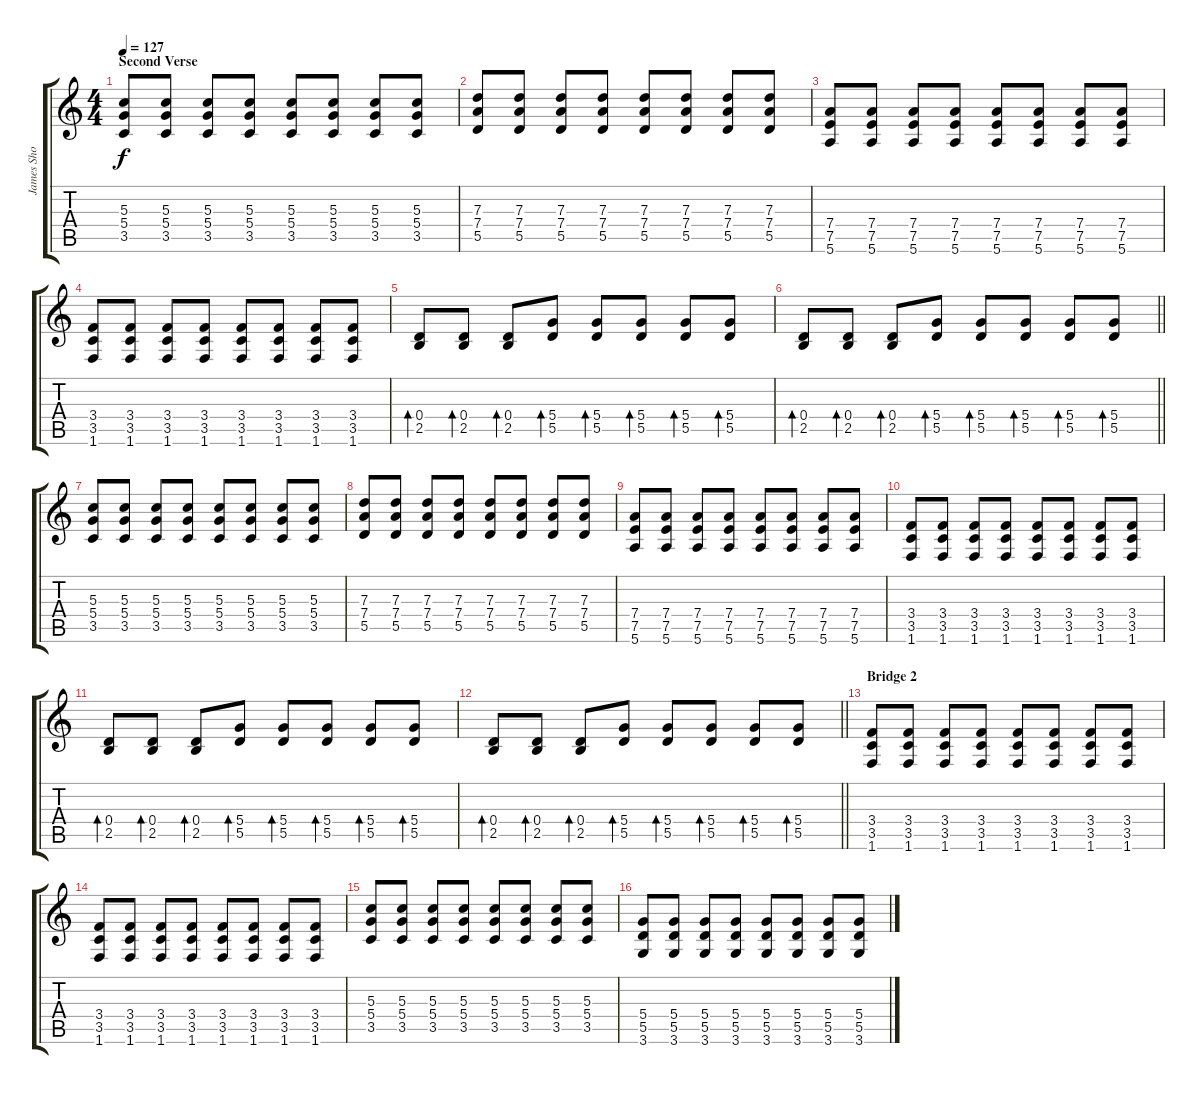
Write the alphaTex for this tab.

\track ("James Sho" "James Sho") {instrument overdrivenguitar}
\staff {score tabs}
\tuning (E4 B3 G3 D3 A2 E2) {hide}
\ts (4 4)
\section ("" "Second Verse ")
\tempo 127
\clef g2
\ks c
(5.3 5.4 3.5).8{dy f} (5.3 5.4 3.5).8 (5.3 5.4 3.5).8 (5.3 5.4 3.5).8 (5.3 5.4 3.5).8 (5.3 5.4 3.5).8 (5.3 5.4 3.5).8 (5.3 5.4 3.5).8 |
(7.3 7.4 5.5).8 (7.3 7.4 5.5).8 (7.3 7.4 5.5).8 (7.3 7.4 5.5).8 (7.3 7.4 5.5).8 (7.3 7.4 5.5).8 (7.3 7.4 5.5).8 (7.3 7.4 5.5).8 |
(7.4 7.5 5.6).8 (7.4 7.5 5.6).8 (7.4 7.5 5.6).8 (7.4 7.5 5.6).8 (7.4 7.5 5.6).8 (7.4 7.5 5.6).8 (7.4 7.5 5.6).8 (7.4 7.5 5.6).8 |
(3.4 3.5 1.6).8 (3.4 3.5 1.6).8 (3.4 3.5 1.6).8 (3.4 3.5 1.6).8 (3.4 3.5 1.6).8 (3.4 3.5 1.6).8 (3.4 3.5 1.6).8 (3.4 3.5 1.6).8 |
(0.4 2.5).8{bd 60} (0.4 2.5).8{bd 60} (0.4 2.5).8{bd 60} (5.4 5.5).8{bd 60} (5.4 5.5).8{bd 60} (5.4 5.5).8{bd 60} (5.4 5.5).8{bd 60} (5.4 5.5).8{bd 60} |
\barLineRight lightlight
(0.4 2.5).8{bd 60} (0.4 2.5).8{bd 60} (0.4 2.5).8{bd 60} (5.4 5.5).8{bd 60} (5.4 5.5).8{bd 60} (5.4 5.5).8{bd 60} (5.4 5.5).8{bd 60} (5.4 5.5).8{bd 60} |
(5.3 5.4 3.5).8 (5.3 5.4 3.5).8 (5.3 5.4 3.5).8 (5.3 5.4 3.5).8 (5.3 5.4 3.5).8 (5.3 5.4 3.5).8 (5.3 5.4 3.5).8 (5.3 5.4 3.5).8 |
(7.3 7.4 5.5).8 (7.3 7.4 5.5).8 (7.3 7.4 5.5).8 (7.3 7.4 5.5).8 (7.3 7.4 5.5).8 (7.3 7.4 5.5).8 (7.3 7.4 5.5).8 (7.3 7.4 5.5).8 |
(7.4 7.5 5.6).8 (7.4 7.5 5.6).8 (7.4 7.5 5.6).8 (7.4 7.5 5.6).8 (7.4 7.5 5.6).8 (7.4 7.5 5.6).8 (7.4 7.5 5.6).8 (7.4 7.5 5.6).8 |
(3.4 3.5 1.6).8 (3.4 3.5 1.6).8 (3.4 3.5 1.6).8 (3.4 3.5 1.6).8 (3.4 3.5 1.6).8 (3.4 3.5 1.6).8 (3.4 3.5 1.6).8 (3.4 3.5 1.6).8 |
(0.4 2.5).8{bd 60} (0.4 2.5).8{bd 60} (0.4 2.5).8{bd 60} (5.4 5.5).8{bd 60} (5.4 5.5).8{bd 60} (5.4 5.5).8{bd 60} (5.4 5.5).8{bd 60} (5.4 5.5).8{bd 60} |
\barLineRight lightlight
(0.4 2.5).8{bd 60} (0.4 2.5).8{bd 60} (0.4 2.5).8{bd 60} (5.4 5.5).8{bd 60} (5.4 5.5).8{bd 60} (5.4 5.5).8{bd 60} (5.4 5.5).8{bd 60} (5.4 5.5).8{bd 60} |
\section ("" "Bridge 2")
(3.4 3.5 1.6).8 (3.4 3.5 1.6).8 (3.4 3.5 1.6).8 (3.4 3.5 1.6).8 (3.4 3.5 1.6).8 (3.4 3.5 1.6).8 (3.4 3.5 1.6).8 (3.4 3.5 1.6).8 |
(3.4 3.5 1.6).8 (3.4 3.5 1.6).8 (3.4 3.5 1.6).8 (3.4 3.5 1.6).8 (3.4 3.5 1.6).8 (3.4 3.5 1.6).8 (3.4 3.5 1.6).8 (3.4 3.5 1.6).8 |
(5.3 5.4 3.5).8 (5.3 5.4 3.5).8 (5.3 5.4 3.5).8 (5.3 5.4 3.5).8 (5.3 5.4 3.5).8 (5.3 5.4 3.5).8 (5.3 5.4 3.5).8 (5.3 5.4 3.5).8 |
(5.4 5.5 3.6).8 (5.4 5.5 3.6).8 (5.4 5.5 3.6).8 (5.4 5.5 3.6).8 (5.4 5.5 3.6).8 (5.4 5.5 3.6).8 (5.4 5.5 3.6).8 (5.4 5.5 3.6).8
